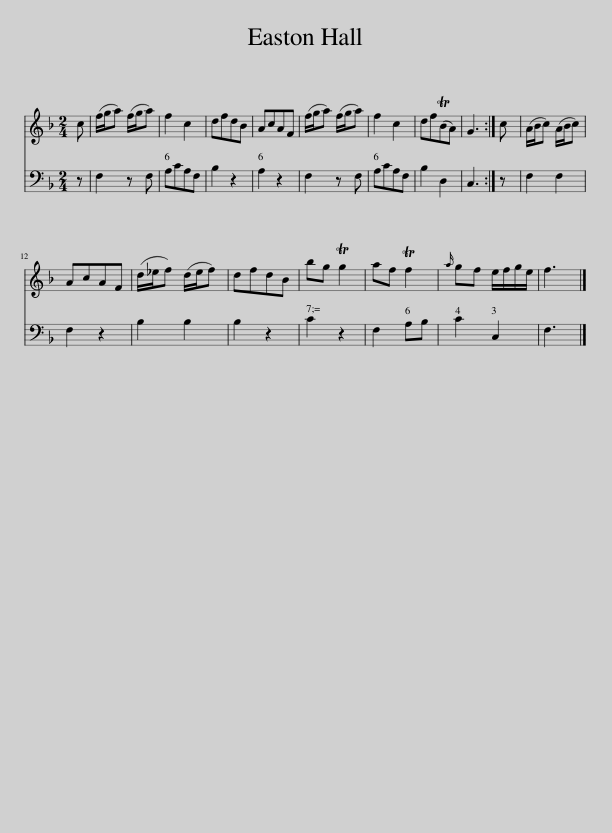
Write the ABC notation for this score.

X:1
%%score 1 2
L:1/8
M:2/4
I:linebreak $
K:F
V:1 treble
V:2 bass
V:1
 c | (f/g/a) (f/g/a) | f2 c2 | dfdB | AcAF | %5
 (f/g/a) (f/g/a) | f2 c2 | df(TBA) | G3 :| c | %10
 (A/B/c) (A/B/c) |$ AcAF | (d/_e/f) (d/e/f) | dfdB | bg Tg2 | %15
 af Tf2 |{a} gf e/f/g/e/ | f3 |] %18
V:2
 z | F,2 z F, | A,CA,F, | B,2 z2 | A,2 z2 | %5
 F,2 z F, | A,CA,F, | B,2 D,2 | C,3 :| z | %10
 F,2 F,2 |$ F,2 z2 | B,2 B,2 | B,2 z2 | C2 z2 | %15
 F,2 A,B, | C2 C,2 | F,3 |] %18
